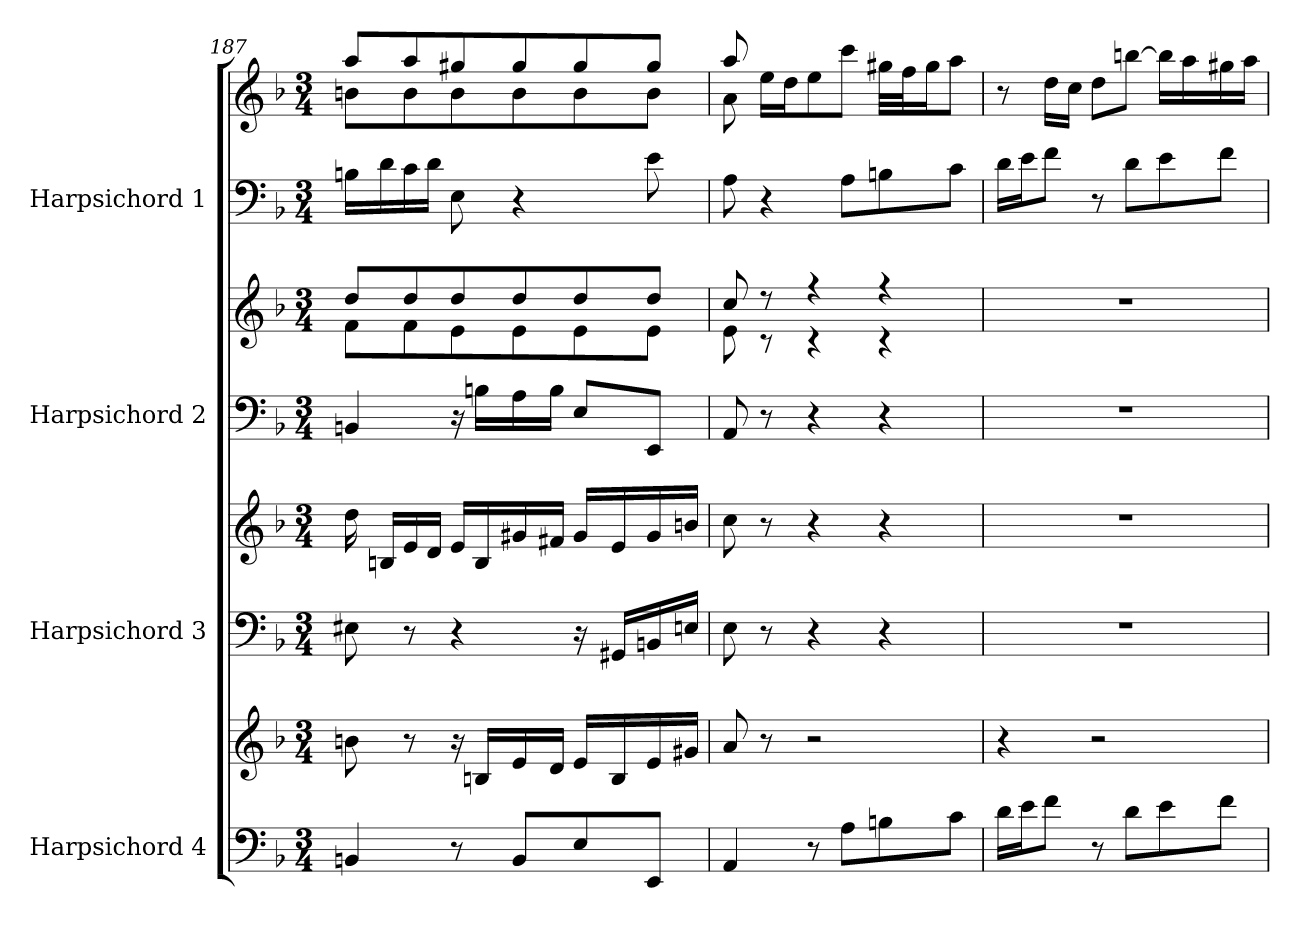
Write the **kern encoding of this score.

**kern	**kern	**kern	**kern	**kern	**kern	**kern	**kern
*part4	*part4	*part3	*part3	*part2	*part2	*part1	*part1
*staff8	*staff7	*staff6	*staff5	*staff4	*staff3	*staff2	*staff1
*I"Harpsichord 4	*	*I"Harpsichord 3	*	*I"Harpsichord 2	*	*I"Harpsichord 1	*
*I'Hp	*	*I'Hp	*	*I'Hp	*	*I'Hp	*
*clefF4	*clefG2	*clefF4	*clefG2	*clefF4	*clefG2	*clefF4	*clefG2
*k[b-]	*k[b-]	*k[b-]	*k[b-]	*k[b-]	*k[b-]	*k[b-]	*k[b-]
*M3/4	*M3/4	*M3/4	*M3/4	*M3/4	*M3/4	*M3/4	*M3/4
=187	=187	=187	=187	=187	=187	=187	=187
*	*	*	*	*	*^	*	*^
4BBn/	8bn\	8E#X\	16dd\	4BBn/	8dd/L	8f\L	16Bn\LL	8aa/L	8bn\L
.	.	.	16Bn/LL	.	.	.	16d\	.	.
.	8r	8r	16e/	.	8dd/	8f\	16c\	8aa/	8b\
.	.	.	16d/JJ	.	.	.	16d\JJ	.	.
8r	16r	4r	16e/LL	16r	8dd/	8e\	8E\	8gg#X/	8b\
.	16Bn/LL	.	16B/	16Bn\LL	.	.	.	.	.
8BB/L	16e/	.	16g#X/	16A\	8dd/	8e\	4r	8gg#/	8b\
.	16d/JJ	.	16f#X/JJ	16B\JJ	.	.	.	.	.
8E/	16e/LL	16r	16g#/LL	8E/L	8dd/	8e\	.	8gg#/	8b\
.	16B/	16GG#X/LL	16e/	.	.	.	.	.	.
8EE/J	16e/	16BBn/	16g#/	8EE/J	8dd/J	8e\J	8e\	8gg#/J	8b\J
.	16g#X/JJ	16En/JJ	16bn/JJ	.	.	.	.	.	.
=188	=188	=188	=188	=188	=188	=188	=188	=188	=188
4AA/	8a/	8E\	8cc\	8AA/	8cc/	8e\	8A\	8aa/	8a\
.	8r	8r	8r	8r	8r	8r	4r	16ee\LL	2ryy
.	.	.	.	.	.	.	.	16dd\J	.
8r	2r	4r	4r	4r	4r	4r	.	8ee\	.
8A\L	.	.	.	.	.	.	8A\L	8ccc\J	.
8Bn\	.	4r	4r	4r	4r	4r	8Bn\	32gg#X\LLL	.
.	.	.	.	.	.	.	.	32ff\J	.
.	.	.	.	.	.	.	.	16gg#\J	.
8c\J	.	.	.	.	.	.	8c\J	8aa\J	8ryy
*	*	*	*	*	*v	*v	*	*v	*v
!!LO:LB:g=z
=189	=189	=189	=189	=189	=189	=189	=189
16d\LL	4r	2.r	2.r	2.r	2.r	16d\LL	8r
16e\J	.	.	.	.	.	16e\J	.
8f\J	.	.	.	.	.	8f\J	16dd\LL
.	.	.	.	.	.	.	16cc\JJ
8r	2r	.	.	.	.	8r	8dd\L
8d\L	.	.	.	.	.	8d\L	[8bbn\J
8e\	.	.	.	.	.	8e\	16bb\LL]
.	.	.	.	.	.	.	16aa\
8f\J	.	.	.	.	.	8f\J	16gg#X\
.	.	.	.	.	.	.	16aa\JJ
=	=	=	=	=	=	=	=
*-	*-	*-	*-	*-	*-	*-	*-
